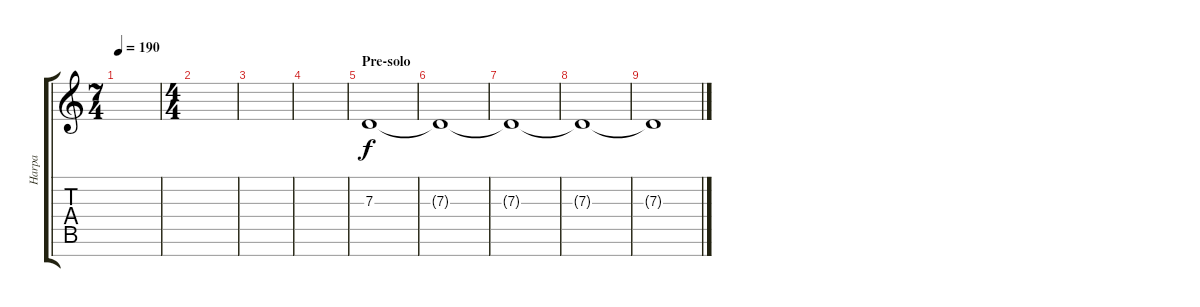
\track ("Harpa" "Harpa") {instrument orchestralharp}
\staff {score tabs}
\tuning (E4 B3 G3 D3 A2 E2 B1) {hide}
\ts (7 4)
\tempo 190
\clef g2
\ks c
|
\ts (4 4)
|
|
|
\section ("" "Pre-solo")
7.3.1{instrument applause} |
7.3{t}.1 |
7.3{t}.1 |
7.3{t}.1{volume 0} |
7.3{t}.1
